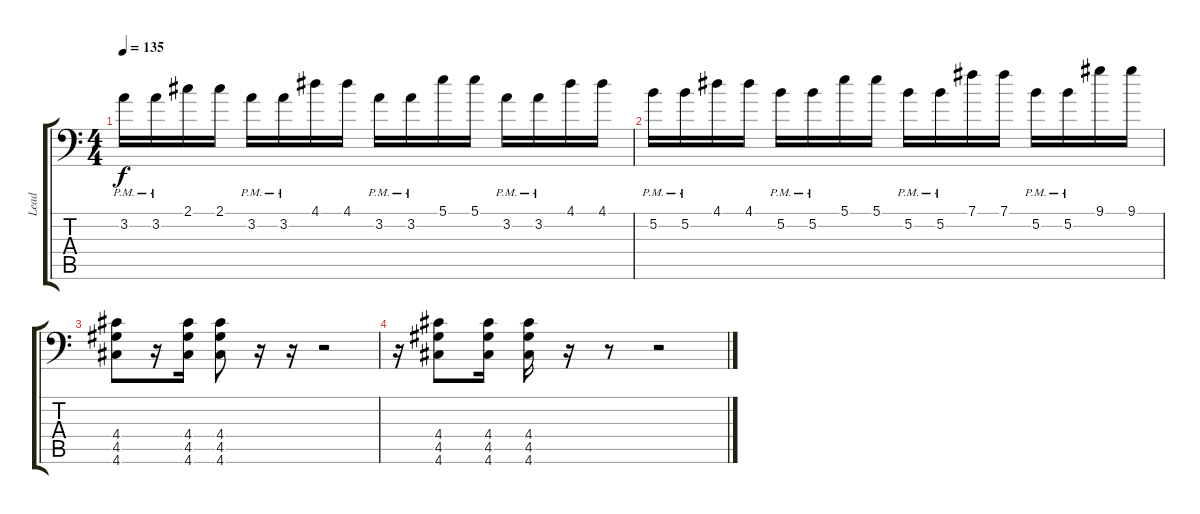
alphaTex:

\track ("Lead" "Lead") {instrument distortionguitar}
\staff {score tabs}
\tuning (B3 Gb3 D3 A2 E2 A1) {hide}
\ts (4 4)
\tempo 135
\clef f4
\ks c
3.2{pm}.16{dy f} 3.2{pm}.16 2.1.16 2.1.16 3.2{pm}.16 3.2{pm}.16 4.1.16 4.1.16 3.2{pm}.16 3.2{pm}.16 5.1.16 5.1.16 3.2{pm}.16 3.2{pm}.16 4.1.16 4.1.16 |
5.2{pm}.16 5.2{pm}.16 4.1.16 4.1.16 5.2{pm}.16 5.2{pm}.16 5.1.16 5.1.16 5.2{pm}.16 5.2{pm}.16 7.1.16 7.1.16 5.2{pm}.16 5.2{pm}.16 9.1.16 9.1.16 |
(4.4 4.5 4.6).8{balance 8} r.16 (4.4 4.5 4.6).16 (4.4 4.5 4.6).8 r.16 r.16 r.2 |
r.16 (4.4 4.5 4.6).8 (4.4 4.5 4.6).16 (4.4 4.5 4.6).16 r.16 r.8 r.2
